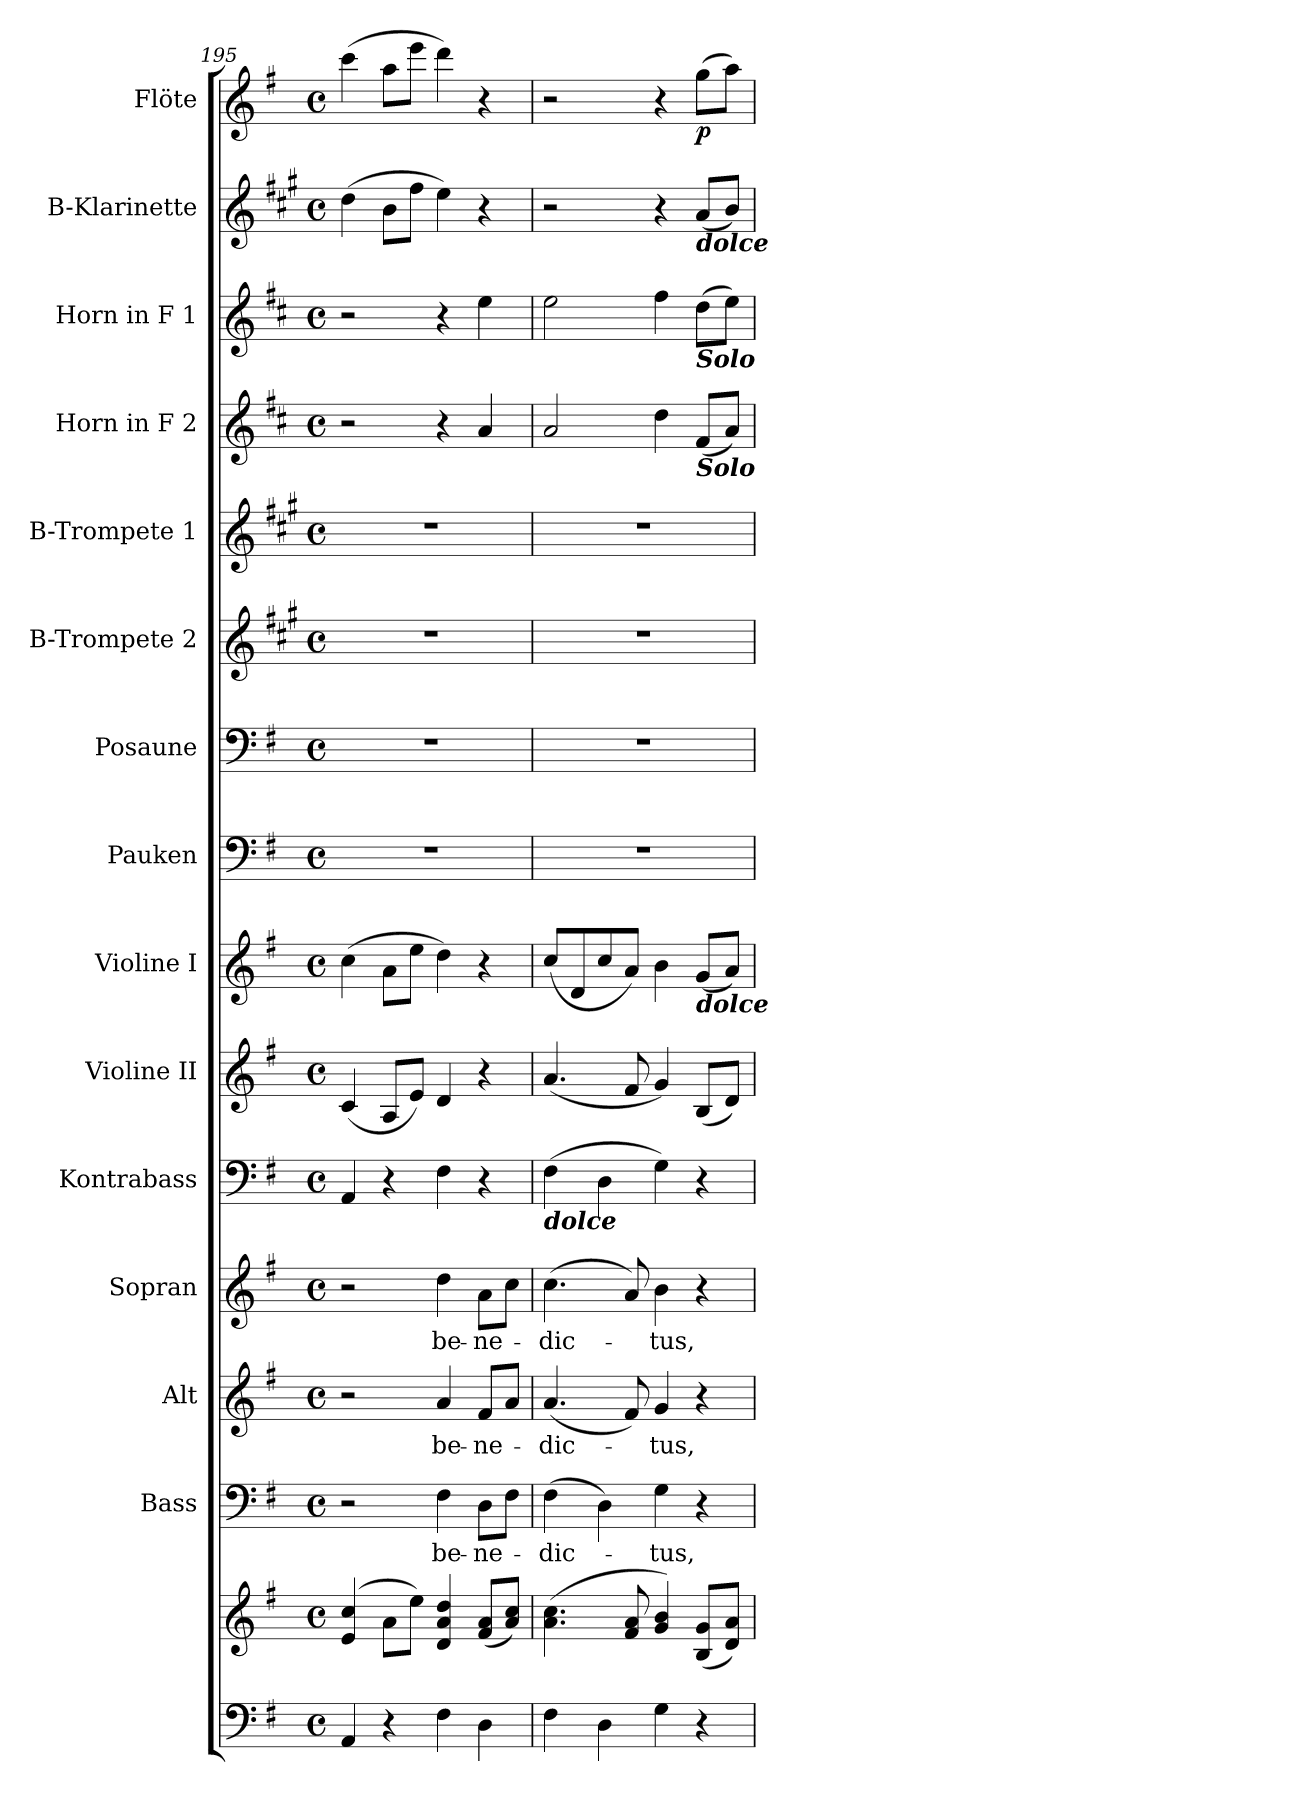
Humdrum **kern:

**kern	**kern	**kern	**text	**kern	**text	**kern	**text	**kern	**kern	**kern	**kern	**kern	**kern	**kern	**kern	**kern	**kern	**kern	**dynam
*part15	*part15	*part14	*part14	*part13	*part13	*part12	*part12	*part11	*part10	*part9	*part8	*part7	*part6	*part5	*part4	*part3	*part2	*part1	*part1
*staff16	*staff15	*staff14	*staff14	*staff13	*staff13	*staff12	*staff12	*staff11	*staff10	*staff9	*staff8	*staff7	*staff6	*staff5	*staff4	*staff3	*staff2	*staff1	*staff1
*	*	*I"Bass	*	*I"Alt	*	*I"Sopran	*	*I"Kontrabass	*I"Violine II	*I"Violine I	*I"Pauken	*I"Posaune	*I"B-Trompete 2	*I"B-Trompete 1	*I"Horn in F 2	*I"Horn in F 1	*I"B-Klarinette	*I"Flöte	*
*	*	*I'B.	*	*I'A.	*	*I'S.	*	*I'Kb.	*I'Vl. II	*I'Vl. I	*I'Pk.	*I'Pos.	*I'B Trp. 2	*I'B Trp. 1	*	*	*I'B Kl.	*I'Fl.	*
*clefF4	*clefG2	*clefF4	*	*clefG2	*	*clefG2	*	*clefF4	*clefG2	*clefG2	*clefF4	*clefF4	*clefG2	*clefG2	*clefG2	*clefG2	*clefG2	*clefG2	*
*	*	*	*	*	*	*	*	*ITrd7c12	*	*	*	*	*ITrd1c2	*ITrd1c2	*ITrd4c7	*ITrd4c7	*ITrd1c2	*	*
*k[f#]	*k[f#]	*k[f#]	*	*k[f#]	*	*k[f#]	*	*k[f#]	*k[f#]	*k[f#]	*k[f#]	*k[f#]	*k[f#]	*k[f#]	*k[f#]	*k[f#]	*k[f#]	*k[f#]	*
*G:	*G:	*G:	*	*G:	*	*G:	*	*G:	*G:	*G:	*G:	*G:	*G:	*G:	*G:	*G:	*G:	*G:	*
*M4/4	*M4/4	*M4/4	*	*M4/4	*	*M4/4	*	*M4/4	*M4/4	*M4/4	*M4/4	*M4/4	*M4/4	*M4/4	*M4/4	*M4/4	*M4/4	*M4/4	*
*met(c)	*met(c)	*met(c)	*	*met(c)	*	*met(c)	*	*met(c)	*met(c)	*met(c)	*met(c)	*met(c)	*met(c)	*met(c)	*met(c)	*met(c)	*met(c)	*met(c)	*
=195	=195	=195	=195	=195	=195	=195	=195	=195	=195	=195	=195	=195	=195	=195	=195	=195	=195	=195	=195
4AA/	(4e/ 4cc/	2r	.	2r	.	2r	.	4AAA/	(<4c/	(>4cc\	1r	1r	1r	1r	2r	2r	(>4cc\	(>4ccc\	.
4r	8a\L	.	.	.	.	.	.	4r	8A/L	8a\L	.	.	.	.	.	.	8a\L	8aa\L	.
.	8ee\J)	.	.	.	.	.	.	.	8e/J)	8ee\J	.	.	.	.	.	.	8ee\J	8eee\J	.
!	!	!	!LO:LY:b	!	!LO:LY:b	!	!LO:LY:b	!	!	!	!	!	!	!	!	!	!	!	!
4F#\	4d/ 4a/ 4dd/	4F#\	be-	4a/	be-	4dd\	be-	4FF#\	4d/	4dd\)	.	.	.	.	4r	4r	4dd\)	4ddd\)	.
!	!	!	!LO:LY:b	!	!LO:LY:b	!	!LO:LY:b	!	!	!	!	!	!	!	!	!	!	!	!
4D\	(<8f#/ 8a/L	8D\L	-ne-	8f#/L	-ne-	8a\L	-ne-	4r	4r	4r	.	.	.	.	4d/	4a\	4r	4r	.
.	8a/ 8cc/J)	8F#\J	.	8a/J	.	8cc\J	.	.	.	.	.	.	.	.	.	.	.	.	.
=196	=196	=196	=196	=196	=196	=196	=196	=196	=196	=196	=196	=196	=196	=196	=196	=196	=196	=196	=196
!	!	!	!	!	!	!	!	!LO:TX:b:Bi:t=dolce	!	!	!	!	!	!	!	!	!	!	!
!	!	!	!LO:LY:b	!	!LO:LY:b	!	!LO:LY:b	!	!	!	!	!	!	!	!	!	!	!	!
4F#\	(>4.a\ 4.cc\	(>4F#\	-dic-	(<4.a/	-dic-	(>4.cc\	-dic-	(>4FF#\	(<4.a/	(<8cc/L	1r	1r	1r	1r	2d/	2a\	2r	2r	.
.	.	.	.	.	.	.	.	.	.	8d/	.	.	.	.	.	.	.	.	.
4D\	.	4D\)	.	.	.	.	.	4DD\	.	8cc/	.	.	.	.	.	.	.	.	.
.	8f#/ 8a/	.	.	8f#/)	.	8a/)	.	.	8f#/	8a/J)	.	.	.	.	.	.	.	.	.
!	!	!	!LO:LY:b	!	!LO:LY:b	!	!LO:LY:b	!	!	!	!	!	!	!	!	!	!	!	!
4G\	4g/ 4b/)	4G\	-tus,	4g/	-tus,	4b\	-tus,	4GG\)	4g/)	4b\	.	.	.	.	4g\	4b\	4r	4r	.
!	!	!	!	!	!	!	!	!	!	!	!	!	!	!	!	!	!LO:TX:b:Bi:t=dolce	!	!
!	!	!	!	!	!	!	!	!	!	!	!	!	!	!	!	!LO:TX:b:Bi:t=Solo	!	!	!
!	!	!	!	!	!	!	!	!	!	!	!	!	!	!	!LO:TX:b:Bi:t=Solo	!	!	!	!
!	!	!	!	!	!	!	!	!	!	!LO:TX:b:Bi:t=dolce	!	!	!	!	!	!	!	!	!
!	!	!	!	!	!	!	!	!	!	!	!	!	!	!	!	!	!	!	!LO:DY:b
4r	(<8B/ 8g/L	4r	.	4r	.	4r	.	4r	(<8B/L	(<8g/L	.	.	.	.	(<8B/L	(>8g\L	(<8g/L	(>8gg\L	p
.	8d/ 8a/J)	.	.	.	.	.	.	.	8d/J)	8a/J)	.	.	.	.	8d/J)	8a\J)	8a/J)	8aa\J)	.
=	=	=	=	=	=	=	=	=	=	=	=	=	=	=	=	=	=	=	=
*-	*-	*-	*-	*-	*-	*-	*-	*-	*-	*-	*-	*-	*-	*-	*-	*-	*-	*-	*-
